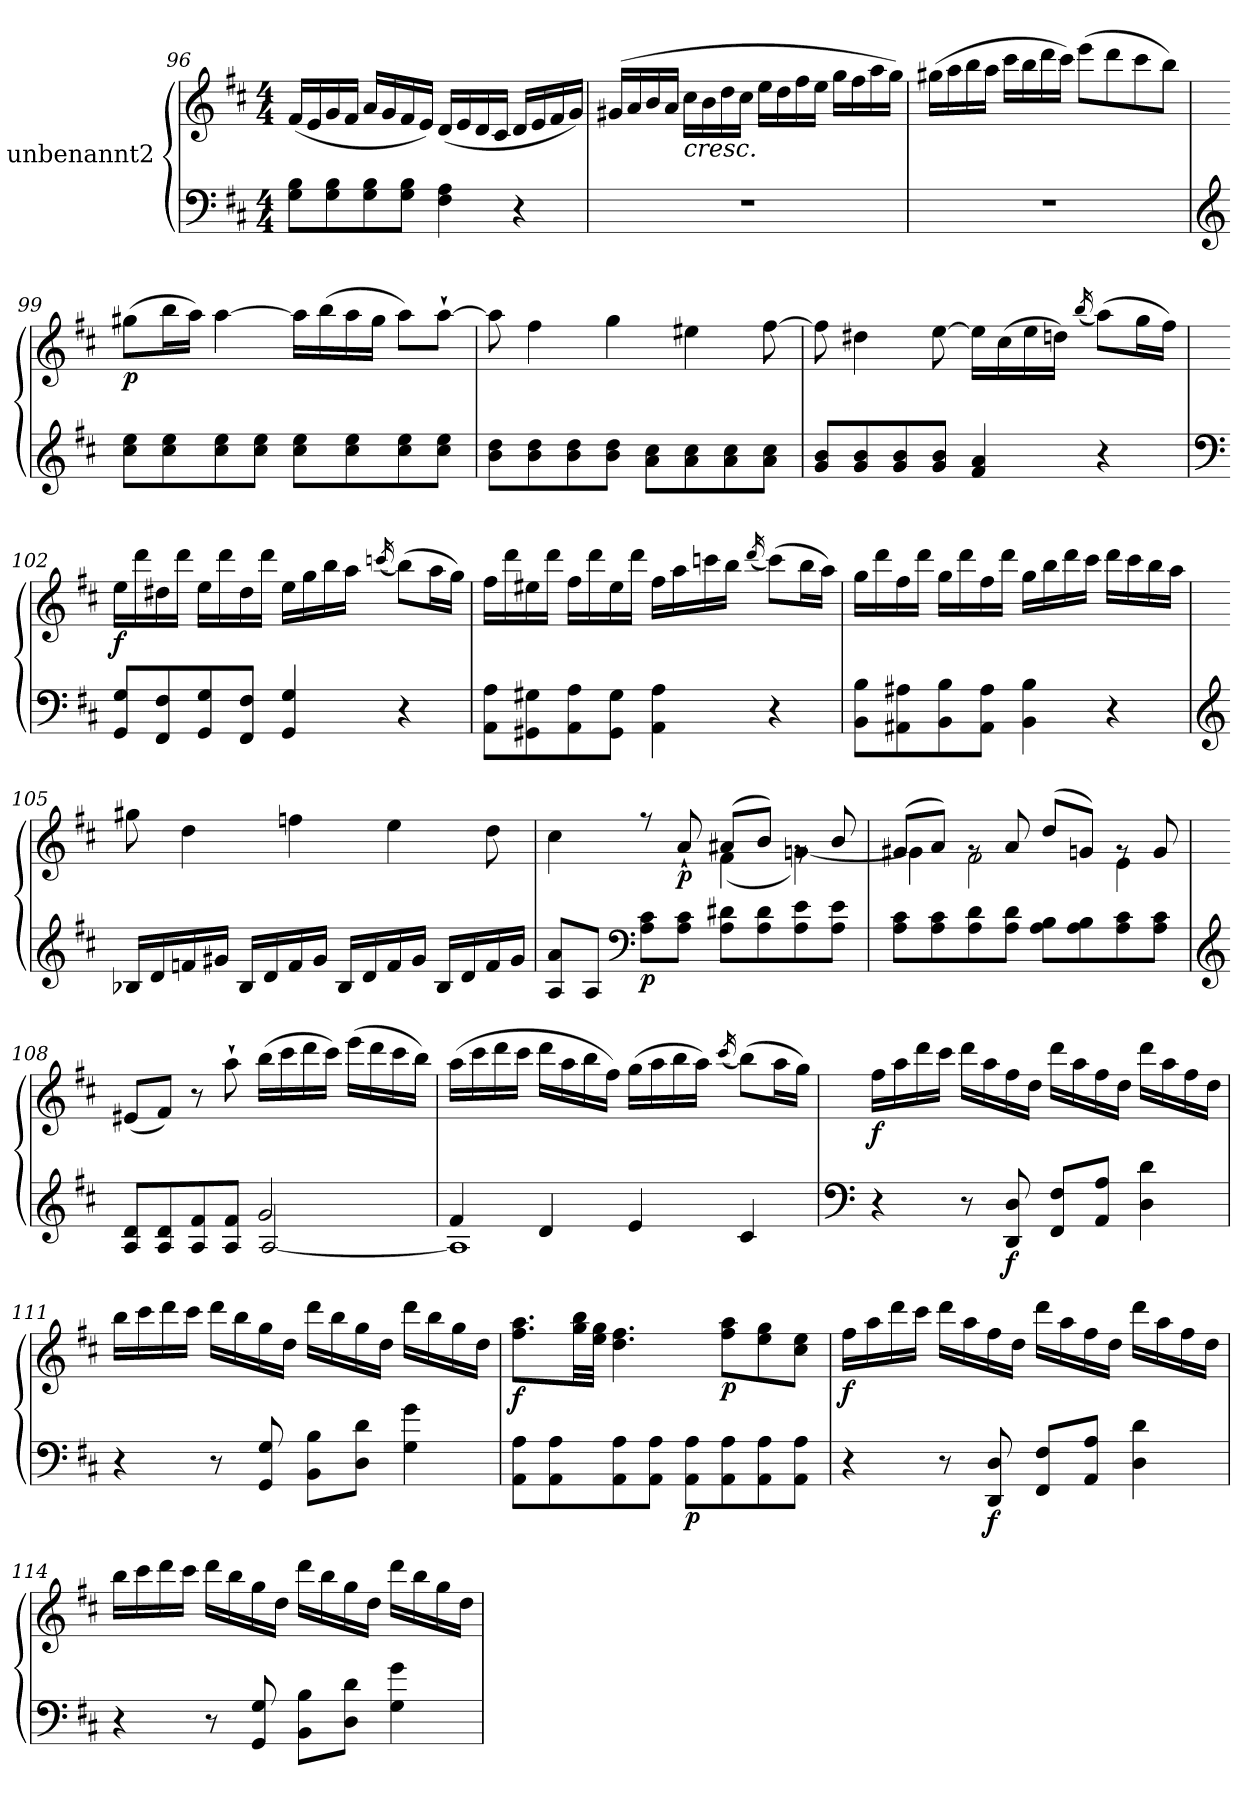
**kern	**kern	**dynam
*part1	*part1	*part1
*staff2	*staff1	*staff1/2
*I"unbenannt2	*	*
*clefF4	*clefG2	*
*k[f#c#]	*k[f#c#]	*
*M4/4	*M4/4	*
=96	=96	=96
8G\ 8B\L	(<16f#/LL	.
.	16e/	.
8G\ 8B\	16g/	.
.	16f#/JJ	.
8G\ 8B\	16a/LL	.
.	16g/	.
8G\ 8B\J	16f#/	.
.	16e/JJ)	.
4F#\ 4A\	(<16d/LL	.
.	16e/	.
.	16d/	.
.	16c#/JJ	.
4r	16d/LL	.
.	16e/	.
.	16f#/	.
.	16g/JJ)	.
!!LO:LB:g=z
=97	=97	=97
1r	(>16g#X/LL	.
.	16a/	.
.	16b/	.
.	16a/JJ	.
!	!LO:TX:b:i:t=cresc.	!
.	16cc#\LL	.
.	16b\	.
.	16dd\	.
.	16cc#\JJ	.
.	16ee\LL	.
.	16dd\	.
.	16ff#\	.
.	16ee\JJ	.
.	16gg\LL	.
.	16ff#\	.
.	16aa\	.
.	16gg\JJ)	.
=98	=98	=98
1r	(>16gg#X\LL	.
.	16aa\	.
.	16bb\	.
.	16aa\JJ	.
.	16ccc#\LL	.
.	16bb\	.
.	16ddd\	.
.	16ccc#\JJ)	.
.	(>8eee\L	.
.	8ddd\	.
.	8ccc#\	.
.	8bb\J)	.
=99	=99	=99
*clefG2	*	*
!	!	!LO:DY:b
8cc#\ 8ee\L	(>8gg#X\L	p
8cc#\ 8ee\	16bb\L	.
.	16aa\JJ)	.
8cc#\ 8ee\	[4aa\	.
8cc#\ 8ee\J	.	.
8cc#\ 8ee\L	16aa\LL]	.
.	(>16bb\	.
8cc#\ 8ee\	16aa\	.
.	16gg#\JJ	.
8cc#\ 8ee\	8aa\L)	.
8cc#\ 8ee\J	[8aa`\J	.
!!LO:LB:g=z
=100	=100	=100
8b\ 8dd\L	8aa\]	.
8b\ 8dd\	4ff#\	.
8b\ 8dd\	.	.
8b\ 8dd\J	4gg\	.
8a\ 8cc#\L	.	.
8a\ 8cc#\	4ee#X\	.
8a\ 8cc#\	.	.
8a\ 8cc#\J	[8ff#\	.
=101	=101	=101
8g/ 8b/L	8ff#\]	.
8g/ 8b/	4dd#X\	.
8g/ 8b/	.	.
8g/ 8b/J	[8ee\	.
4f#/ 4a/	16ee\LL]	.
.	(>16cc#\	.
.	16ee\	.
.	16ddn\JJ)	.
.	(<16qbb/	.
4r	(>8aa\L)	.
.	16gg\L	.
.	16ff#\JJ)	.
=102	=102	=102
*clefF4	*	*
!	!	!LO:DY:b
8GG/ 8G/L	16ee\LL	f
.	16ddd\	.
8FF#/ 8F#/	16dd#X\	.
.	16ddd\JJ	.
8GG/ 8G/	16ee\LL	.
.	16ddd\	.
8FF#/ 8F#/J	16dd#\	.
.	16ddd\JJ	.
4GG/ 4G/	16ee\LL	.
.	16gg\	.
.	16bb\	.
.	16aa\JJ	.
.	(<16qcccn/	.
4r	(>8bb\L)	.
.	16aa\L	.
.	16gg\JJ)	.
!!LO:LB:g=z
=103	=103	=103
8AA\ 8A\L	16ff#\LL	.
.	16ddd\	.
8GG#X\ 8G#X\	16ee#X\	.
.	16ddd\JJ	.
8AA\ 8A\	16ff#\LL	.
.	16ddd\	.
8GG#\ 8G#\J	16ee#\	.
.	16ddd\JJ	.
4AA\ 4A\	16ff#\LL	.
.	16aa\	.
.	16cccn\	.
.	16bb\JJ	.
.	(<16qddd/	.
4r	(>8ccc\L)	.
.	16bb\L	.
.	16aa\JJ)	.
=104	=104	=104
8BB\ 8B\L	16gg\LL	.
.	16ddd\	.
8AA#X\ 8A#X\	16ff#\	.
.	16ddd\JJ	.
8BB\ 8B\	16gg\LL	.
.	16ddd\	.
8AA#\ 8A#\J	16ff#\	.
.	16ddd\JJ	.
4BB\ 4B\	16gg\LL	.
.	16bb\	.
.	16ddd\	.
.	16ccc#\JJ	.
4r	16ddd\LL	.
.	16ccc#\	.
.	16bb\	.
.	16aa\JJ	.
!!LO:LB:g=z
=105	=105	=105
*clefG2	*	*
*	*^	*
16B-X/LL	1ryy	8gg#X\	.
16d/	.	.	.
16fn/	.	4dd\	.
16g#X/JJ	.	.	.
16B-/LL	.	.	.
16d/	.	.	.
16f/	.	4ffn\	.
16g#/JJ	.	.	.
16B-/LL	.	.	.
16d/	.	.	.
16f/	.	4ee\	.
16g#/JJ	.	.	.
16B-/LL	.	.	.
16d/	.	.	.
16f/	.	8dd\	.
16g#/JJ	.	.	.
=106	=106	=106	=106
8A/ 8a/L	2ryy	4cc#\	.
8A/J	.	.	.
*clefF4	*	*	*
!	!	!	!LO:DY:b=2
8A\ 8c#\L	.	8rff	p
!	!	!	!LO:DY:b
8A\ 8c#\J	.	8a`/	p
8A\ 8d#X\L	(>8a#X/L	(<4f#\	.
8A\ 8d#\	8b/J)	.	.
8A\ 8e\	8rg	[4gn\)	.
8A\ 8e\J	8b/	.	.
=107	=107	=107	=107
8A\ 8c#\L	(>8g#X/L	4g\]	.
8A\ 8c#\	8a/J)	.	.
8A\ 8d\	8rg	2f#\	.
8A\ 8d\J	8a/	.	.
8A\ 8B\L	(>8dd/L	.	.
8A\ 8B\	8gn/J)	.	.
8A\ 8c#\	8rg	4e\	.
8A\ 8c#\J	8g/	.	.
*	*v	*v	*
!!LO:PB:g=z
=108	=108	=108
*clefG2	*	*
*^	*	*
2ryy	8A/ 8d/L	(<8e#X/L	.
.	8A/ 8d/	8f#/J)	.
.	8A/ 8f#/	8r	.
.	8A/ 8f#/J	8aa`\	.
2g/	[2A/	(>16bb\LL	.
.	.	16ccc#\	.
.	.	16ddd\	.
.	.	16ccc#\JJ)	.
.	.	(>16eee\LL	.
.	.	16ddd\	.
.	.	16ccc#\	.
.	.	16bb\JJ)	.
=109	=109	=109	=109
4f#/	1A]	(>16aa\LL	.
.	.	16ccc#\	.
.	.	16ddd\	.
.	.	16ccc#\JJ	.
4d/	.	16ddd\LL	.
.	.	16aa\	.
.	.	16bb\	.
.	.	16ff#\JJ)	.
4e/	.	(>16gg\LL	.
.	.	16aa\	.
.	.	16bb\	.
.	.	16aa\JJ)	.
.	.	(<16qccc#/	.
4c#/	.	(>8bb\L)	.
.	.	16aa\L	.
.	.	16gg\JJ)	.
*v	*v	*	*
!!LO:LB:g=z
=110	=110	=110
*clefF4	*	*
!	!	!LO:DY:b
4r	16ff#\LL	f
.	16aa\	.
.	16ddd\	.
.	16ccc#\JJ	.
8r	16ddd\LL	.
.	16aa\	.
!	!	!LO:DY:b=2
8DD/ 8D/	16ff#\	f
.	16dd\JJ	.
8FF#/ 8F#/L	16ddd\LL	.
.	16aa\	.
8AA/ 8A/J	16ff#\	.
.	16dd\JJ	.
4D\ 4d\	16ddd\LL	.
.	16aa\	.
.	16ff#\	.
.	16dd\JJ	.
=111	=111	=111
4r	16bb\LL	.
.	16ccc#\	.
.	16ddd\	.
.	16ccc#\JJ	.
8r	16ddd\LL	.
.	16bb\	.
8GG/ 8G/	16gg\	.
.	16dd\JJ	.
8BB\ 8B\L	16ddd\LL	.
.	16bb\	.
8D\ 8d\J	16gg\	.
.	16dd\JJ	.
4G\ 4g\	16ddd\LL	.
.	16bb\	.
.	16gg\	.
.	16dd\JJ	.
!!LO:LB:g=z
=112	=112	=112
!	!	!LO:DY:b
8AA\ 8A\L	8.ff#\ 8.aa\L	f
8AA\ 8A\	.	.
.	32gg\ 32bb\LL	.
.	32ee\ 32gg\JJJ	.
8AA\ 8A\	4.dd\ 4.ff#\	.
8AA\ 8A\J	.	.
!	!	!LO:DY:b=2
8AA\ 8A\L	.	p
!	!	!LO:DY:b
8AA\ 8A\	8ff#\ 8aa\L	p
8AA\ 8A\	8ee\ 8gg\	.
8AA\ 8A\J	8cc#\ 8ee\J	.
=113	=113	=113
!	!	!LO:DY:b
4r	16ff#\LL	f
.	16aa\	.
.	16ddd\	.
.	16ccc#\JJ	.
8r	16ddd\LL	.
.	16aa\	.
!	!	!LO:DY:b=2
8DD/ 8D/	16ff#\	f
.	16dd\JJ	.
8FF#/ 8F#/L	16ddd\LL	.
.	16aa\	.
8AA/ 8A/J	16ff#\	.
.	16dd\JJ	.
4D\ 4d\	16ddd\LL	.
.	16aa\	.
.	16ff#\	.
.	16dd\JJ	.
=114	=114	=114
4r	16bb\LL	.
.	16ccc#\	.
.	16ddd\	.
.	16ccc#\JJ	.
8r	16ddd\LL	.
.	16bb\	.
8GG/ 8G/	16gg\	.
.	16dd\JJ	.
8BB\ 8B\L	16ddd\LL	.
.	16bb\	.
8D\ 8d\J	16gg\	.
.	16dd\JJ	.
4G\ 4g\	16ddd\LL	.
.	16bb\	.
.	16gg\	.
.	16dd\JJ	.
=	=	=
*-	*-	*-
